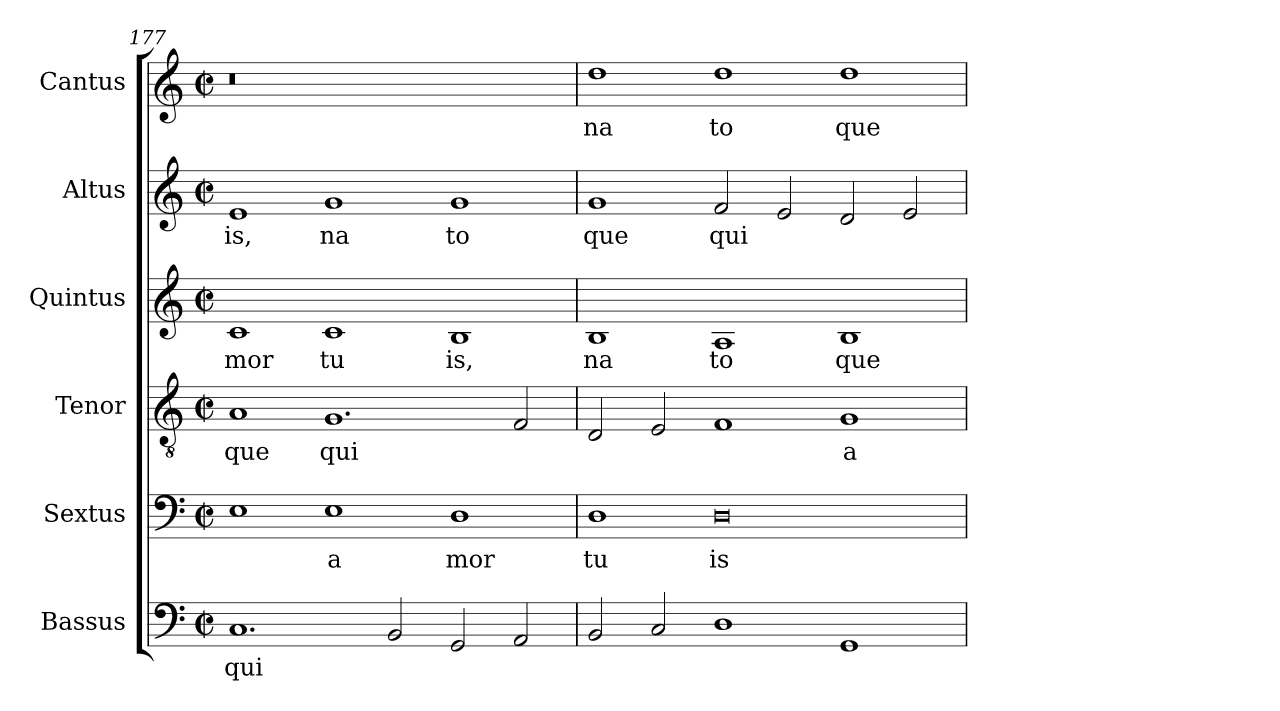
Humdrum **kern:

**kern	**text	**kern	**text	**kern	**text	**kern	**text	**kern	**text	**kern	**text
*part6	*part6	*part5	*part5	*part4	*part4	*part3	*part3	*part2	*part2	*part1	*part1
*staff6	*staff6	*staff5	*staff5	*staff4	*staff4	*staff3	*staff3	*staff2	*staff2	*staff1	*staff1
*I"Bassus	*	*I"Sextus	*	*I"Tenor	*	*I"Quintus	*	*I"Altus	*	*I"Cantus	*
*I'Bassus	*	*I'Sextus	*	*I'Tenor	*	*I'Quintus	*	*I'Altus	*	*I'Cantus	*
*clefF4	*	*clefF4	*	*clefGv2	*	*clefG2	*	*clefG2	*	*clefG2	*
*k[]	*	*k[]	*	*k[]	*	*k[]	*	*k[]	*	*k[]	*
*C:	*	*C:	*	*C:	*	*C:	*	*C:	*	*C:	*
*M2/2	*	*M2/2	*	*M2/2	*	*M2/2	*	*M2/2	*	*M2/2	*
*met(c|)	*	*met(c|)	*	*met(c|)	*	*met(c|)	*	*met(c|)	*	*met(c|)	*
=177	=177	=177	=177	=177	=177	=177	=177	=177	=177	=177	=177
!	!LO:LY:b:cj	!	!LO:LY:b:cj	!	!LO:LY:b:cj	!	!LO:LY:b:cj	!	!LO:LY:b:cj	!	!
1.C	qui	1E	.	1A	que	1c	mor	1e	is,	0.r	.
!	!	!	!LO:LY:b:cj	!	!LO:LY:b:cj	!	!LO:LY:b:cj	!	!LO:LY:b:cj	!	!
.	.	1E	a	1.G	qui	1c	tu	1g	na	.	.
!	!LO:LY:b:cj	!	!	!	!	!	!	!	!	!	!
2BB/	.	.	.	.	.	.	.	.	.	.	.
!	!LO:LY:b:cj	!	!LO:LY:b:cj	!	!	!	!LO:LY:b:cj	!	!LO:LY:b:cj	!	!
2GG/	.	1D	mor	.	.	1B	is,	1g	to	.	.
!	!LO:LY:b:cj	!	!	!	!LO:LY:b:cj	!	!	!	!	!	!
2AA/	.	.	.	2F/	.	.	.	.	.	.	.
!!LO:PB:g=z
=178	=178	=178	=178	=178	=178	=178	=178	=178	=178	=178	=178
!	!LO:LY:b:cj	!	!LO:LY:b:cj	!	!LO:LY:b:cj	!	!LO:LY:b:cj	!	!LO:LY:b:cj	!	!LO:LY:b:cj
2BB/	.	1D	tu	2D/	.	1B	na	1g	que	1dd	na
!	!LO:LY:b:cj	!	!	!	!LO:LY:b:cj	!	!	!	!	!	!
2C/	.	.	.	2E/	.	.	.	.	.	.	.
!	!LO:LY:b:cj	!	!LO:LY:b:cj	!	!LO:LY:b:cj	!	!LO:LY:b:cj	!	!LO:LY:b:cj	!	!LO:LY:b:cj
1D	.	0D	is	1F	.	1A	to	2f/	qui	1dd	to
!	!	!	!	!	!	!	!	!	!LO:LY:b:cj	!	!
.	.	.	.	.	.	.	.	2e/	.	.	.
!	!LO:LY:b:cj	!	!	!	!LO:LY:b:cj	!	!LO:LY:b:cj	!	!LO:LY:b:cj	!	!LO:LY:b:cj
1GG	.	.	.	1G	a	1B	que	2d/	.	1dd	que
!	!	!	!	!	!	!	!	!	!LO:LY:b:cj	!	!
.	.	.	.	.	.	.	.	2e/	.	.	.
=	=	=	=	=	=	=	=	=	=	=	=
*-	*-	*-	*-	*-	*-	*-	*-	*-	*-	*-	*-
